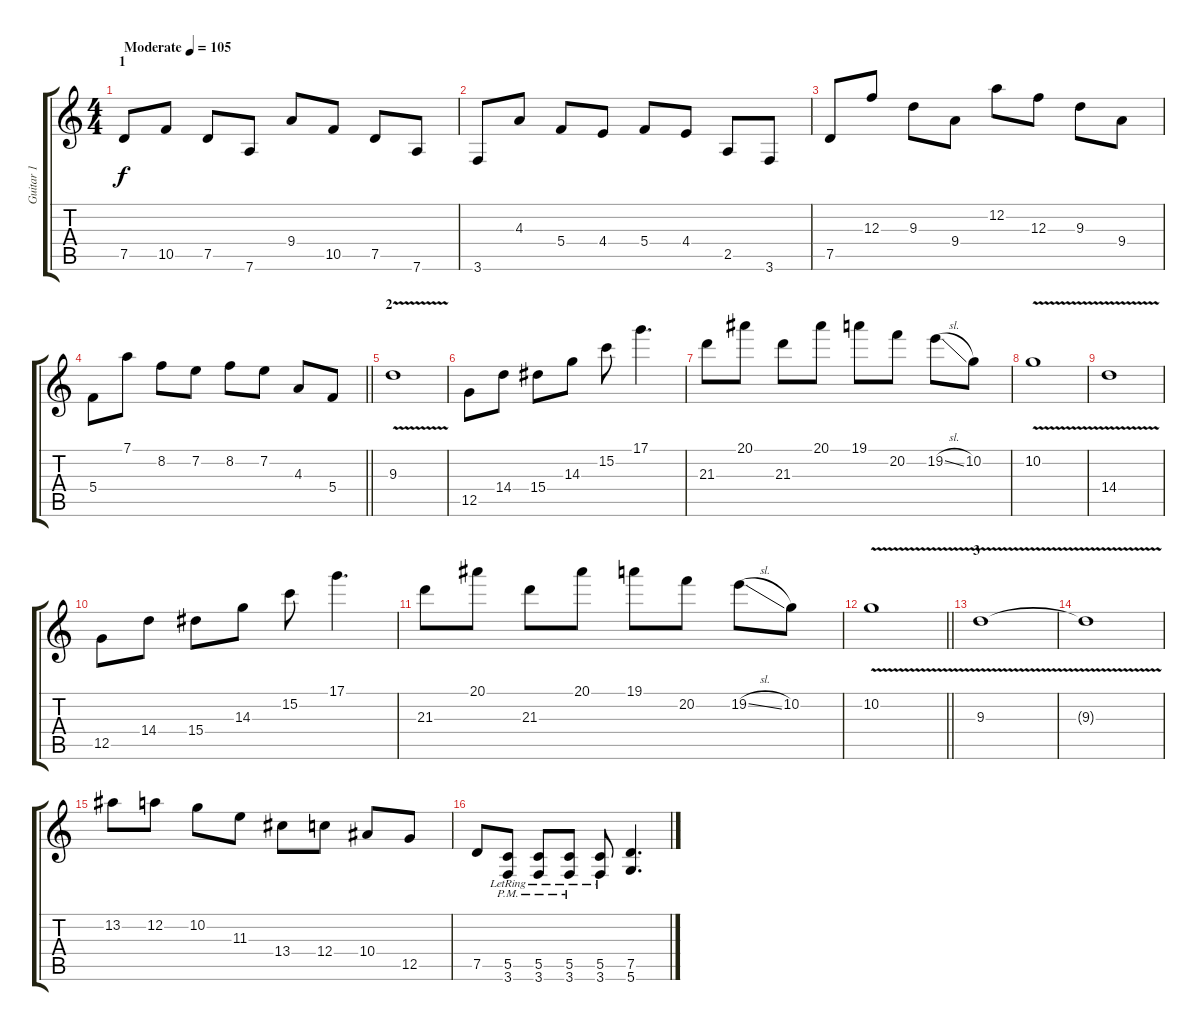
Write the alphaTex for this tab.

\track ("Guitar 1" "Guitar 1") {instrument distortionguitar}
\staff {score tabs}
\tuning (D4 A3 F3 C3 G2 D2) {hide}
\ts (4 4)
\section ("" "1")
\tempo (105 "Moderate")
\clef g2
\ks c
7.5.8{dy f instrument distortionguitar} 10.5.8 7.5.8 7.6.8 9.4.8 10.5.8 7.5.8 7.6.8 |
3.6.8 4.3.8 5.4.8 4.4.8 5.4.8 4.4.8 2.5.8 3.6.8 |
7.5.8 12.3.8 9.3.8 9.4.8 12.2.8 12.3.8 9.3.8 9.4.8 |
\barLineRight lightlight
5.4.8 7.1.8 8.2.8 7.2.8 8.2.8 7.2.8 4.3.8 5.4.8 |
\section ("" "2")
9.3{v}.1 |
12.5.8 14.4.8 15.4.8 14.3.8 15.2.8 17.1.4{d} |
21.3.8 20.1.8 21.3.8 20.1.8 19.1.8 20.2.8 19.2{sl}.8 10.2.8 |
10.2{v}.1 |
14.4{v}.1 |
12.5.8 14.4.8 15.4.8 14.3.8 15.2.8 17.1.4{d} |
21.3.8 20.1.8 21.3.8 20.1.8 19.1.8 20.2.8 19.2{sl}.8 10.2.8 |
\barLineRight lightlight
10.2{v}.1 |
\section ("" "3")
9.3{v}.1 |
9.3{t}.1 |
13.2.8 12.2.8 10.2.8 11.3.8 13.4.8 12.4.8 10.4.8 12.5.8 |
7.5.8 (5.5{pm lr} 3.6{pm lr}).8 (5.5{pm lr} 3.6{pm lr}).8 (5.5{pm lr} 3.6{pm lr}).8 (5.5{lr} 3.6{lr}).8 (7.5 5.6).4{d}
